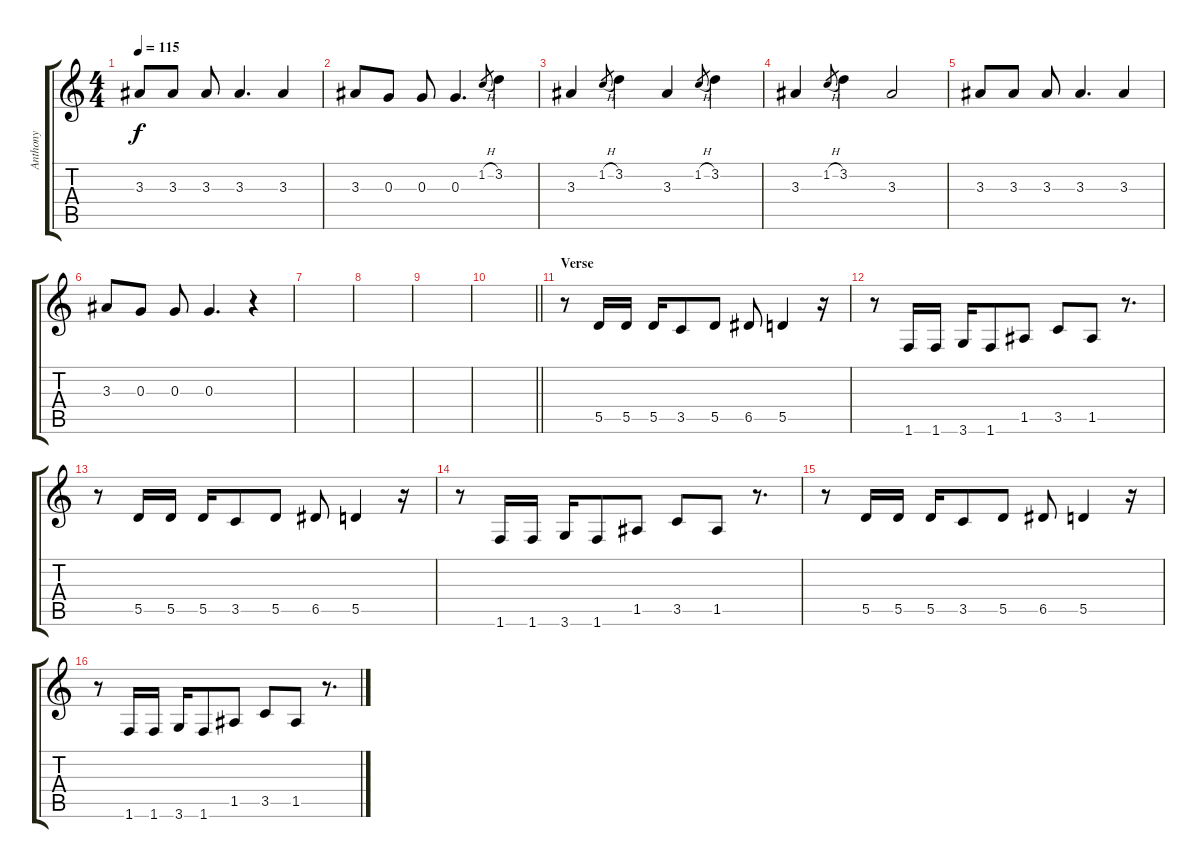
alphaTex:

\track ("Anthony" "Anthony") {instrument electricguitarjazz}
\staff {score tabs}
\tuning (E4 B3 G3 D3 A2 E2) {hide}
\ts (4 4)
\tempo 115
\clef g2
\ks c
3.3.8{dy f} 3.3.8 3.3.8 3.3.4{d} 3.3.4 |
3.3.8 0.3.8 0.3.8 0.3.4{d} 1.2{h}.8{gr} 3.2.4 |
3.3.4 1.2{h}.8{gr} 3.2.4 3.3.4 1.2{h}.8{gr} 3.2.4 |
3.3.4 1.2{h}.8{gr} 3.2.4 3.3.2 |
3.3.8 3.3.8 3.3.8 3.3.4{d} 3.3.4 |
3.3.8 0.3.8 0.3.8 0.3.4{d} r.4 |
|
|
|
\barLineRight lightlight
|
\section ("" "Verse")
r.8 5.5.16 5.5.16 5.5.16 3.5.8 5.5.8 6.5.8 5.5.4 r.16 |
r.8 1.6.16 1.6.16 3.6.16 1.6.8 1.5.8 3.5.8 1.5.8 r.8{d} |
r.8 5.5.16 5.5.16 5.5.16 3.5.8 5.5.8 6.5.8 5.5.4 r.16 |
r.8 1.6.16 1.6.16 3.6.16 1.6.8 1.5.8 3.5.8 1.5.8 r.8{d} |
r.8 5.5.16 5.5.16 5.5.16 3.5.8 5.5.8 6.5.8 5.5.4 r.16 |
r.8 1.6.16 1.6.16 3.6.16 1.6.8 1.5.8 3.5.8 1.5.8 r.8{d}
